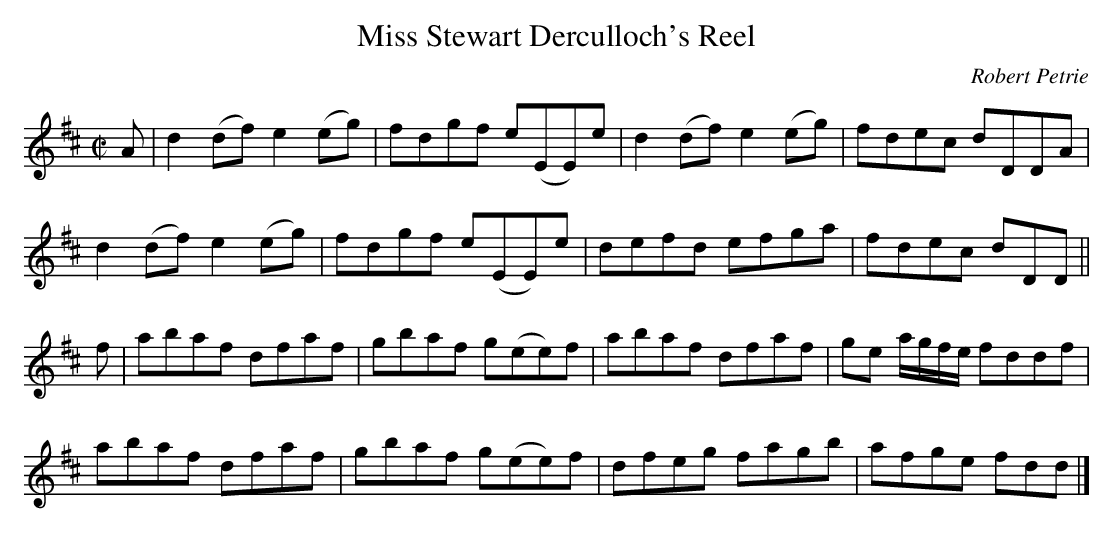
X:1
T:Miss Stewart Derculloch's Reel
C:Robert Petrie
L:1/8
M:C|
K:D
A|d2 (df) e2 (eg)|fdgf e(EE)e|d2 (df) e2 (eg)|fdec        dDDA |
  d2 (df) e2 (eg)|fdgf e(EE)e|defd    efga   |fdec        dDD ||
f|abaf    dfaf   |gbaf g(ee)f|abaf    dfaf   |ge a/g/f/e/ fddf |
  abaf    dfaf   |gbaf g(ee)f|dfeg    fagb   |afge        fdd |]
